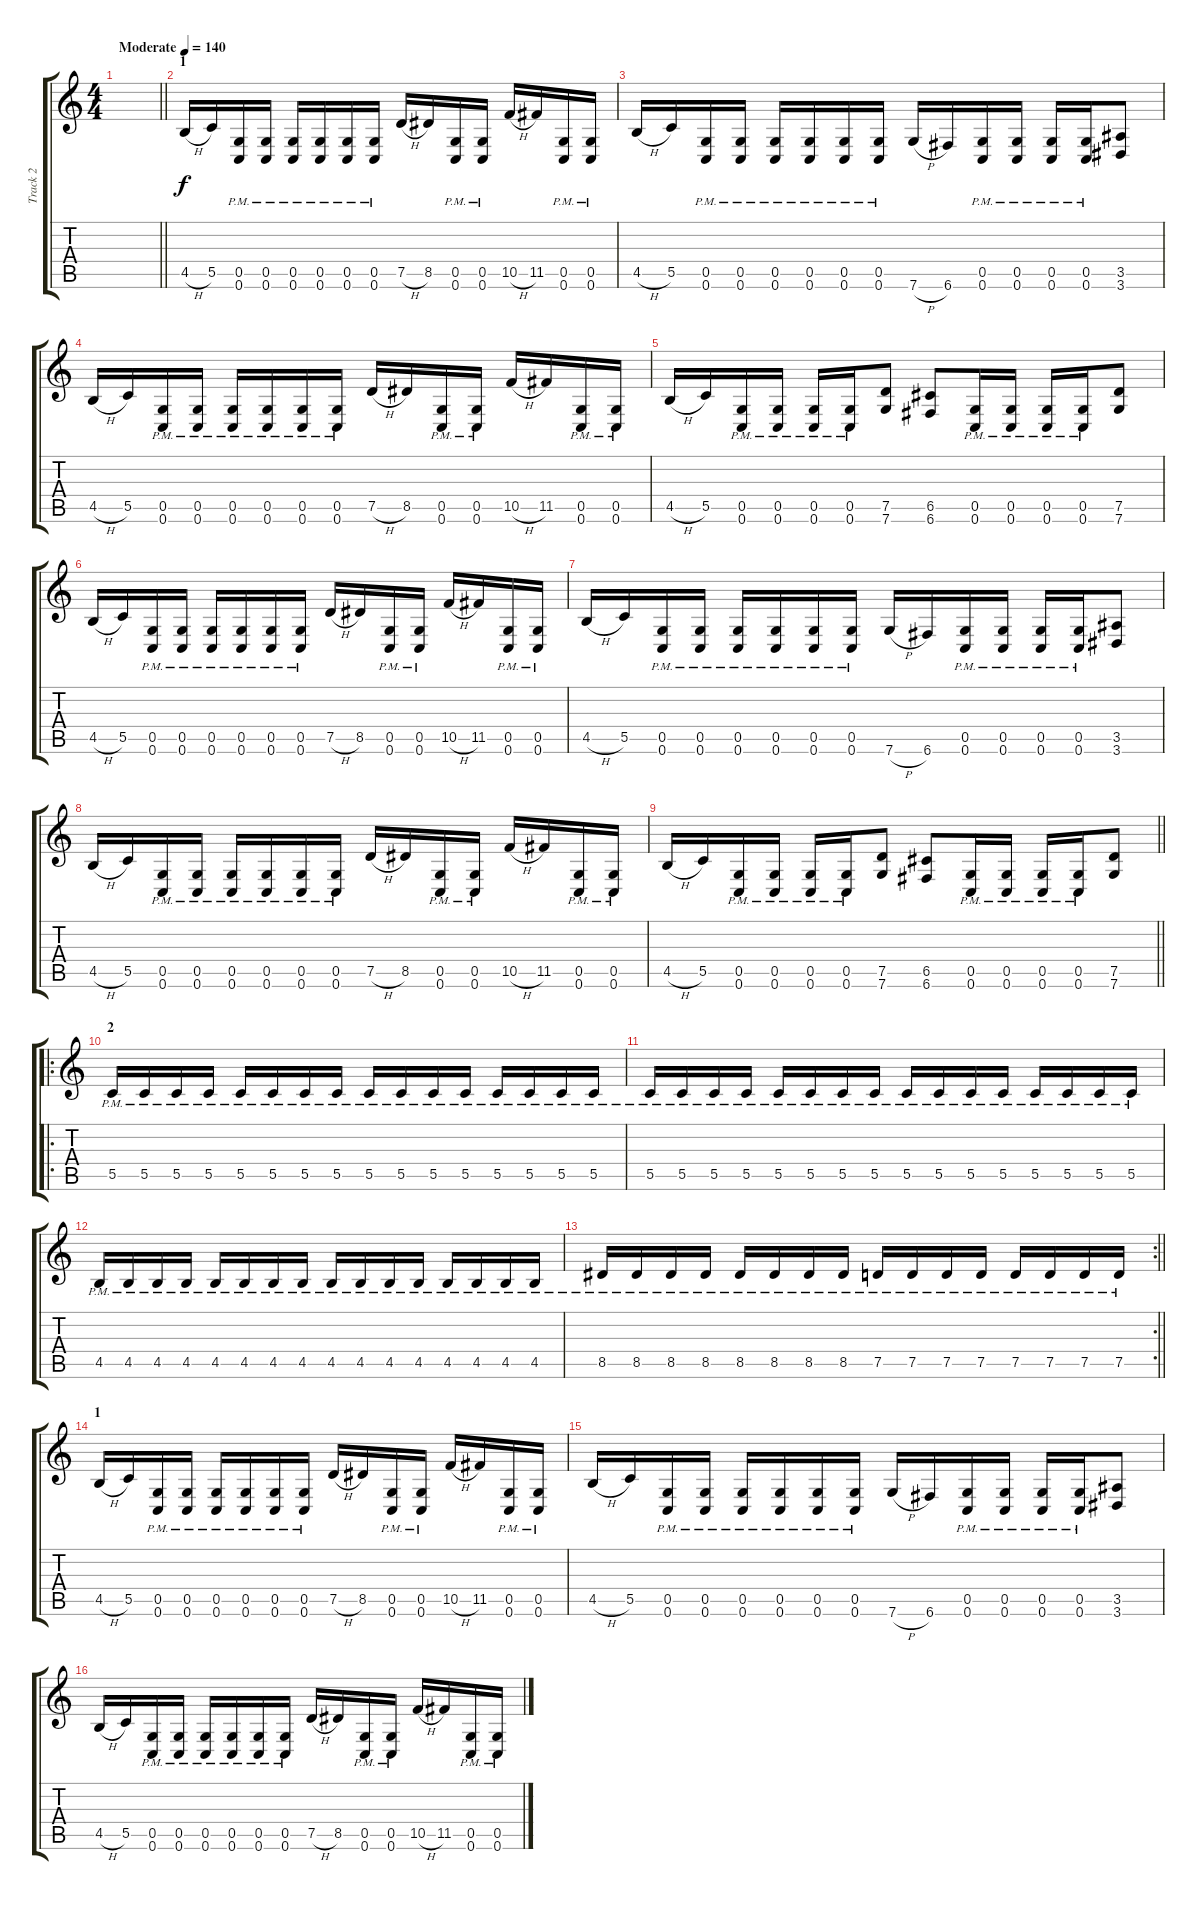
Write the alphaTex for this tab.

\track ("Track 2" "Track 2") {instrument distortionguitar}
\staff {score tabs}
\tuning (E4 B3 G3 D3 G2 C2) {hide}
\ts (4 4)
\tempo (140 "Moderate")
\clef g2
\barLineRight lightlight
\ks c
|
\section ("" "1")
4.5{h}.16 5.5.16 (0.5{pm} 0.6{pm}).16 (0.5{pm} 0.6{pm}).16 (0.5{pm} 0.6{pm}).16 (0.5{pm} 0.6{pm}).16 (0.5{pm} 0.6{pm}).16 (0.5{pm} 0.6{pm}).16 7.5{h}.16 8.5.16 (0.5{pm} 0.6{pm}).16 (0.5{pm} 0.6{pm}).16 10.5{h}.16 11.5.16 (0.5{pm} 0.6{pm}).16 (0.5{pm} 0.6{pm}).16 |
4.5{h}.16 5.5.16 (0.5{pm} 0.6{pm}).16 (0.5{pm} 0.6{pm}).16 (0.5{pm} 0.6{pm}).16 (0.5{pm} 0.6{pm}).16 (0.5{pm} 0.6{pm}).16 (0.5{pm} 0.6{pm}).16 7.6{h}.16 6.6.16 (0.5{pm} 0.6{pm}).16 (0.5{pm} 0.6{pm}).16 (0.5{pm} 0.6{pm}).16 (0.5{pm} 0.6{pm}).16 (3.5 3.6).8 |
4.5{h}.16 5.5.16 (0.5{pm} 0.6{pm}).16 (0.5{pm} 0.6{pm}).16 (0.5{pm} 0.6{pm}).16 (0.5{pm} 0.6{pm}).16 (0.5{pm} 0.6{pm}).16 (0.5{pm} 0.6{pm}).16 7.5{h}.16 8.5.16 (0.5{pm} 0.6{pm}).16 (0.5{pm} 0.6{pm}).16 10.5{h}.16 11.5.16 (0.5{pm} 0.6{pm}).16 (0.5{pm} 0.6{pm}).16 |
4.5{h}.16 5.5.16 (0.5{pm} 0.6{pm}).16 (0.5{pm} 0.6{pm}).16 (0.5{pm} 0.6{pm}).16 (0.5{pm} 0.6{pm}).16 (7.5 7.6).8 (6.5 6.6).8 (0.5{pm} 0.6{pm}).16 (0.5{pm} 0.6{pm}).16 (0.5{pm} 0.6{pm}).16 (0.5{pm} 0.6{pm}).16 (7.5 7.6).8 |
4.5{h}.16 5.5.16 (0.5{pm} 0.6{pm}).16 (0.5{pm} 0.6{pm}).16 (0.5{pm} 0.6{pm}).16 (0.5{pm} 0.6{pm}).16 (0.5{pm} 0.6{pm}).16 (0.5{pm} 0.6{pm}).16 7.5{h}.16 8.5.16 (0.5{pm} 0.6{pm}).16 (0.5{pm} 0.6{pm}).16 10.5{h}.16 11.5.16 (0.5{pm} 0.6{pm}).16 (0.5{pm} 0.6{pm}).16 |
4.5{h}.16 5.5.16 (0.5{pm} 0.6{pm}).16 (0.5{pm} 0.6{pm}).16 (0.5{pm} 0.6{pm}).16 (0.5{pm} 0.6{pm}).16 (0.5{pm} 0.6{pm}).16 (0.5{pm} 0.6{pm}).16 7.6{h}.16 6.6.16 (0.5{pm} 0.6{pm}).16 (0.5{pm} 0.6{pm}).16 (0.5{pm} 0.6{pm}).16 (0.5{pm} 0.6{pm}).16 (3.5 3.6).8 |
4.5{h}.16 5.5.16 (0.5{pm} 0.6{pm}).16 (0.5{pm} 0.6{pm}).16 (0.5{pm} 0.6{pm}).16 (0.5{pm} 0.6{pm}).16 (0.5{pm} 0.6{pm}).16 (0.5{pm} 0.6{pm}).16 7.5{h}.16 8.5.16 (0.5{pm} 0.6{pm}).16 (0.5{pm} 0.6{pm}).16 10.5{h}.16 11.5.16 (0.5{pm} 0.6{pm}).16 (0.5{pm} 0.6{pm}).16 |
\barLineRight lightlight
4.5{h}.16 5.5.16 (0.5{pm} 0.6{pm}).16 (0.5{pm} 0.6{pm}).16 (0.5{pm} 0.6{pm}).16 (0.5{pm} 0.6{pm}).16 (7.5 7.6).8 (6.5 6.6).8 (0.5{pm} 0.6{pm}).16 (0.5{pm} 0.6{pm}).16 (0.5{pm} 0.6{pm}).16 (0.5{pm} 0.6{pm}).16 (7.5 7.6).8 |
\ro
\section ("" "2")
5.5{pm}.16 5.5{pm}.16 5.5{pm}.16 5.5{pm}.16 5.5{pm}.16 5.5{pm}.16 5.5{pm}.16 5.5{pm}.16 5.5{pm}.16 5.5{pm}.16 5.5{pm}.16 5.5{pm}.16 5.5{pm}.16 5.5{pm}.16 5.5{pm}.16 5.5{pm}.16 |
5.5{pm}.16 5.5{pm}.16 5.5{pm}.16 5.5{pm}.16 5.5{pm}.16 5.5{pm}.16 5.5{pm}.16 5.5{pm}.16 5.5{pm}.16 5.5{pm}.16 5.5{pm}.16 5.5{pm}.16 5.5{pm}.16 5.5{pm}.16 5.5{pm}.16 5.5{pm}.16 |
4.5{pm}.16 4.5{pm}.16 4.5{pm}.16 4.5{pm}.16 4.5{pm}.16 4.5{pm}.16 4.5{pm}.16 4.5{pm}.16 4.5{pm}.16 4.5{pm}.16 4.5{pm}.16 4.5{pm}.16 4.5{pm}.16 4.5{pm}.16 4.5{pm}.16 4.5{pm}.16 |
\rc 2
\barLineRight lightlight
8.5{pm}.16 8.5{pm}.16 8.5{pm}.16 8.5{pm}.16 8.5{pm}.16 8.5{pm}.16 8.5{pm}.16 8.5{pm}.16 7.5{pm}.16 7.5{pm}.16 7.5{pm}.16 7.5{pm}.16 7.5{pm}.16 7.5{pm}.16 7.5{pm}.16 7.5{pm}.16 |
\section ("" "1")
4.5{h}.16 5.5.16 (0.5{pm} 0.6{pm}).16 (0.5{pm} 0.6{pm}).16 (0.5{pm} 0.6{pm}).16 (0.5{pm} 0.6{pm}).16 (0.5{pm} 0.6{pm}).16 (0.5{pm} 0.6{pm}).16 7.5{h}.16 8.5.16 (0.5{pm} 0.6{pm}).16 (0.5{pm} 0.6{pm}).16 10.5{h}.16 11.5.16 (0.5{pm} 0.6{pm}).16 (0.5{pm} 0.6{pm}).16 |
4.5{h}.16 5.5.16 (0.5{pm} 0.6{pm}).16 (0.5{pm} 0.6{pm}).16 (0.5{pm} 0.6{pm}).16 (0.5{pm} 0.6{pm}).16 (0.5{pm} 0.6{pm}).16 (0.5{pm} 0.6{pm}).16 7.6{h}.16 6.6.16 (0.5{pm} 0.6{pm}).16 (0.5{pm} 0.6{pm}).16 (0.5{pm} 0.6{pm}).16 (0.5{pm} 0.6{pm}).16 (3.5 3.6).8 |
4.5{h}.16 5.5.16 (0.5{pm} 0.6{pm}).16 (0.5{pm} 0.6{pm}).16 (0.5{pm} 0.6{pm}).16 (0.5{pm} 0.6{pm}).16 (0.5{pm} 0.6{pm}).16 (0.5{pm} 0.6{pm}).16 7.5{h}.16 8.5.16 (0.5{pm} 0.6{pm}).16 (0.5{pm} 0.6{pm}).16 10.5{h}.16 11.5.16 (0.5{pm} 0.6{pm}).16 (0.5{pm} 0.6{pm}).16
